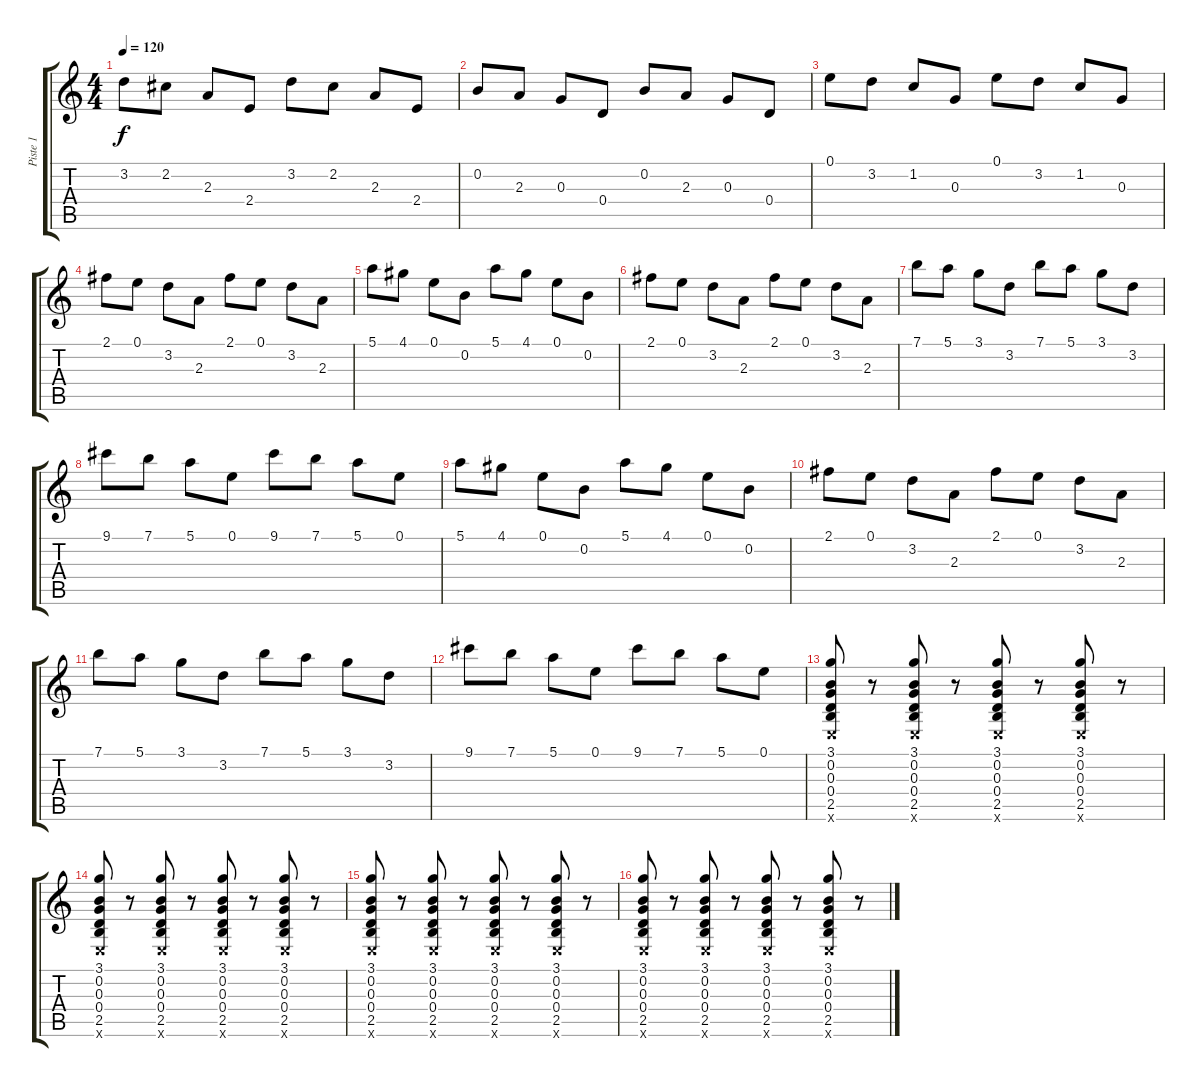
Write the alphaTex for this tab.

\track ("Piste 1" "Piste 1") {instrument distortionguitar}
\staff {score tabs}
\tuning (E4 B3 G3 D3 A2 E2) {hide}
\ts (4 4)
\tempo 120
\clef g2
\ks c
3.2.8{dy f} 2.2.8 2.3.8 2.4.8 3.2.8 2.2.8 2.3.8 2.4.8 |
0.2.8 2.3.8 0.3.8 0.4.8 0.2.8 2.3.8 0.3.8 0.4.8 |
0.1.8 3.2.8 1.2.8 0.3.8 0.1.8 3.2.8 1.2.8 0.3.8 |
2.1.8 0.1.8 3.2.8 2.3.8 2.1.8 0.1.8 3.2.8 2.3.8 |
5.1.8 4.1.8 0.1.8 0.2.8 5.1.8 4.1.8 0.1.8 0.2.8 |
2.1.8 0.1.8 3.2.8 2.3.8 2.1.8 0.1.8 3.2.8 2.3.8 |
7.1.8 5.1.8 3.1.8 3.2.8 7.1.8 5.1.8 3.1.8 3.2.8 |
9.1.8 7.1.8 5.1.8 0.1.8 9.1.8 7.1.8 5.1.8 0.1.8 |
5.1.8 4.1.8 0.1.8 0.2.8 5.1.8 4.1.8 0.1.8 0.2.8 |
2.1.8 0.1.8 3.2.8 2.3.8 2.1.8 0.1.8 3.2.8 2.3.8 |
7.1.8 5.1.8 3.1.8 3.2.8 7.1.8 5.1.8 3.1.8 3.2.8 |
9.1.8 7.1.8 5.1.8 0.1.8 9.1.8 7.1.8 5.1.8 0.1.8 |
(3.1 0.2 0.3 0.4 2.5 0.6{x}).8 r.8 (3.1 0.2 0.3 0.4 2.5 0.6{x}).8 r.8 (3.1 0.2 0.3 0.4 2.5 0.6{x}).8 r.8 (3.1 0.2 0.3 0.4 2.5 0.6{x}).8 r.8 |
(3.1 0.2 0.3 0.4 2.5 0.6{x}).8 r.8 (3.1 0.2 0.3 0.4 2.5 0.6{x}).8 r.8 (3.1 0.2 0.3 0.4 2.5 0.6{x}).8 r.8 (3.1 0.2 0.3 0.4 2.5 0.6{x}).8 r.8 |
(3.1 0.2 0.3 0.4 2.5 0.6{x}).8 r.8 (3.1 0.2 0.3 0.4 2.5 0.6{x}).8 r.8 (3.1 0.2 0.3 0.4 2.5 0.6{x}).8 r.8 (3.1 0.2 0.3 0.4 2.5 0.6{x}).8 r.8 |
(3.1 0.2 0.3 0.4 2.5 0.6{x}).8 r.8 (3.1 0.2 0.3 0.4 2.5 0.6{x}).8 r.8 (3.1 0.2 0.3 0.4 2.5 0.6{x}).8 r.8 (3.1 0.2 0.3 0.4 2.5 0.6{x}).8 r.8
